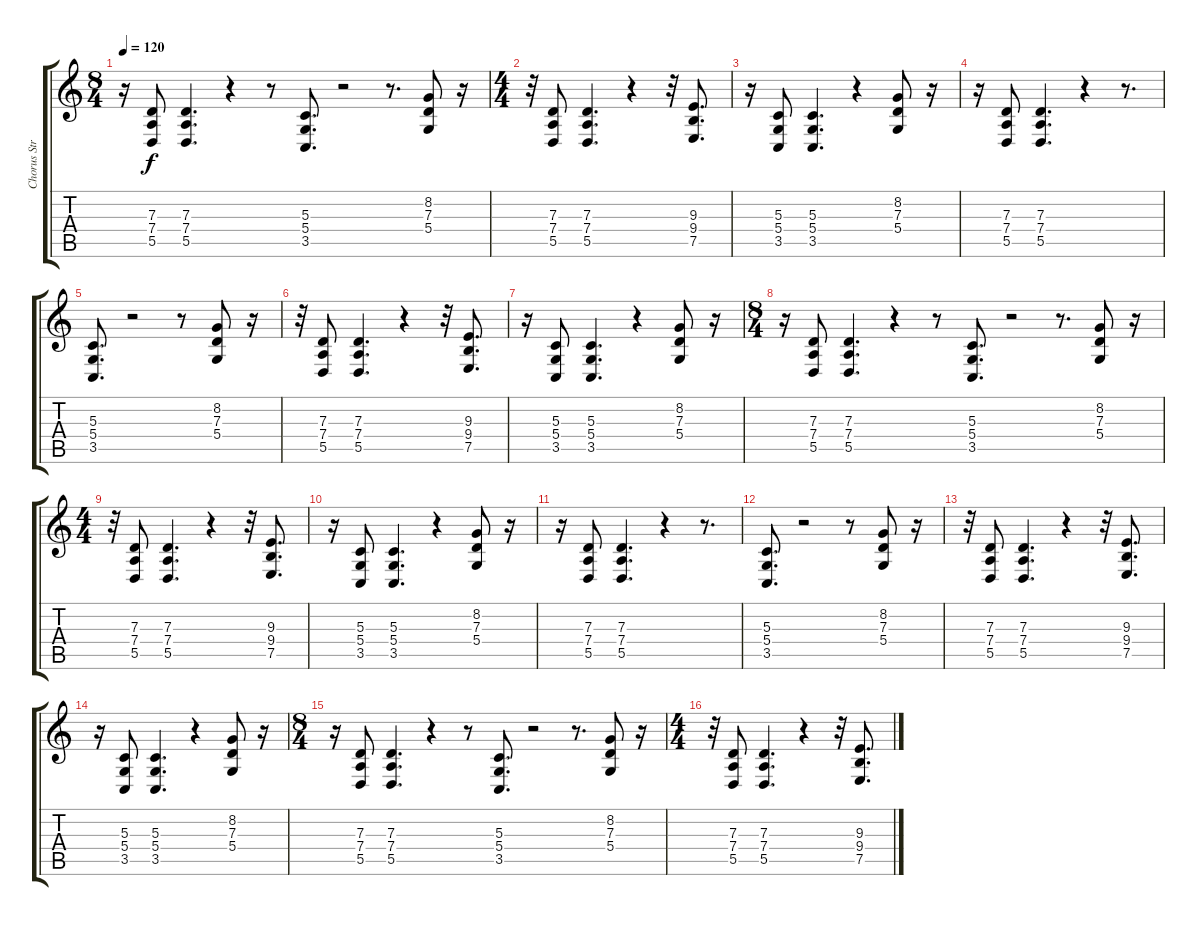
\track ("Chorus Strings" "Chorus Str") {instrument synthstrings1}
\staff {score tabs}
\tuning (E4 B3 G3 D3 A2 E2) {hide}
\ts (8 4)
\tempo 120
\clef g2
\ks c
r.16{dy f} (7.3 7.4 5.5).8 (7.3 7.4 5.5).4{d} r.4 r.8 (5.3 5.4 3.5).8{d} r.2 r.8{d} (8.2 7.3 5.4).8 r.16 |
\ts (4 4)
r.32 (7.3 7.4 5.5).8 (7.3 7.4 5.5).4{d} r.4 r.32 (9.3 9.4 7.5).8{d} |
r.16 (5.3 5.4 3.5).8 (5.3 5.4 3.5).4{d} r.4 (8.2 7.3 5.4).8 r.16 |
r.16 (7.3 7.4 5.5).8 (7.3 7.4 5.5).4{d} r.4 r.8{d} |
(5.3 5.4 3.5).8{d} r.2 r.8 (8.2 7.3 5.4).8 r.16 |
r.32 (7.3 7.4 5.5).8 (7.3 7.4 5.5).4{d} r.4 r.32 (9.3 9.4 7.5).8{d} |
r.16 (5.3 5.4 3.5).8 (5.3 5.4 3.5).4{d} r.4 (8.2 7.3 5.4).8 r.16 |
\ts (8 4)
r.16 (7.3 7.4 5.5).8 (7.3 7.4 5.5).4{d} r.4 r.8 (5.3 5.4 3.5).8{d} r.2 r.8{d} (8.2 7.3 5.4).8 r.16 |
\ts (4 4)
r.32 (7.3 7.4 5.5).8 (7.3 7.4 5.5).4{d} r.4 r.32 (9.3 9.4 7.5).8{d} |
r.16 (5.3 5.4 3.5).8 (5.3 5.4 3.5).4{d} r.4 (8.2 7.3 5.4).8 r.16 |
r.16 (7.3 7.4 5.5).8 (7.3 7.4 5.5).4{d} r.4 r.8{d} |
(5.3 5.4 3.5).8{d} r.2 r.8 (8.2 7.3 5.4).8 r.16 |
r.32 (7.3 7.4 5.5).8 (7.3 7.4 5.5).4{d} r.4 r.32 (9.3 9.4 7.5).8{d} |
r.16 (5.3 5.4 3.5).8 (5.3 5.4 3.5).4{d} r.4 (8.2 7.3 5.4).8 r.16 |
\ts (8 4)
r.16 (7.3 7.4 5.5).8 (7.3 7.4 5.5).4{d} r.4 r.8 (5.3 5.4 3.5).8{d} r.2 r.8{d} (8.2 7.3 5.4).8 r.16 |
\ts (4 4)
r.32 (7.3 7.4 5.5).8 (7.3 7.4 5.5).4{d} r.4 r.32 (9.3 9.4 7.5).8{d}
